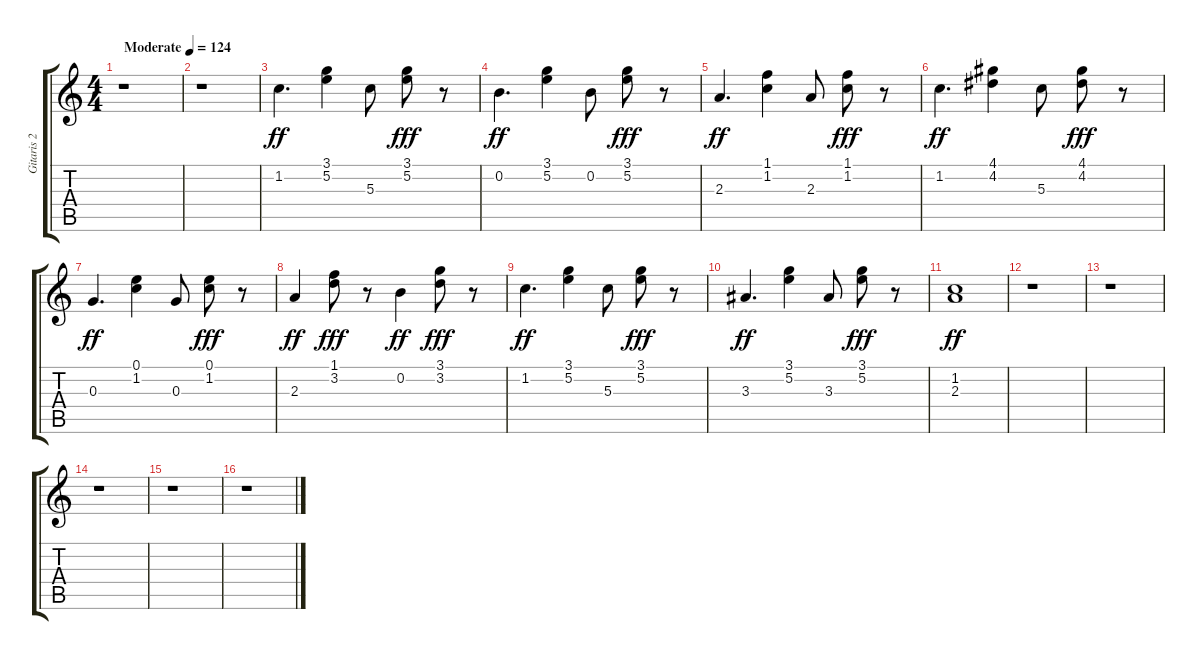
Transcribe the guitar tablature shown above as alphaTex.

\track ("Gitaris 2" "Gitaris 2") {instrument acousticguitarsteel}
\staff {score tabs}
\tuning (E4 B3 G3 D3 A2 E2) {hide}
\ts (4 4)
\tempo (124 "Moderate")
\clef g2
\ks c
r.1{dy ff instrument acousticguitarsteel} |
r.1 |
1.2.4{d} (3.1 5.2).4 5.3.8 (3.1 5.2).8{dy fff} r.8 |
0.2.4{d dy ff} (3.1 5.2).4 0.2.8 (3.1 5.2).8{dy fff} r.8 |
2.3.4{d dy ff} (1.1 1.2).4 2.3.8 (1.1 1.2).8{dy fff} r.8 |
1.2.4{d dy ff} (4.1 4.2).4 5.3.8 (4.1 4.2).8{dy fff} r.8 |
0.3.4{d dy ff} (0.1 1.2).4 0.3.8 (0.1 1.2).8{dy fff} r.8 |
2.3.4{dy ff} (1.1 3.2).8{dy fff} r.8 0.2.4{dy ff} (3.1 3.2).8{dy fff} r.8 |
1.2.4{d dy ff} (3.1 5.2).4 5.3.8 (3.1 5.2).8{dy fff} r.8 |
3.3.4{d dy ff} (3.1 5.2).4 3.3.8 (3.1 5.2).8{dy fff} r.8 |
(1.2 2.3).1{dy ff} |
r.1 |
r.1 |
r.1 |
r.1 |
r.1
